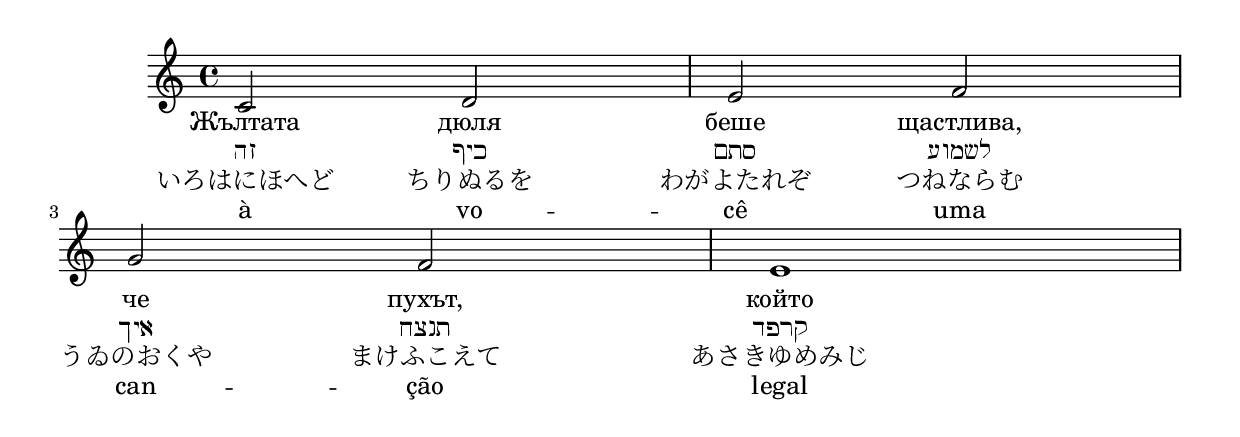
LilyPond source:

%% Do not edit this file; it is automatically
%% generated from LSR http://lsr.dsi.unimi.it
%% This file is in the public domain.
\version "2.13.29"

\header {
  lsrtags = "text"

  texidoc = "
Various scripts may be used for texts (like titles and lyrics) by
entering them in UTF-8 encoding, and using a Pango based backend.
Depending on the fonts installed, this fragment will render Bulgarian
(Cyrillic), Hebrew, Japanese and Portuguese.

"
  doctitle = "UTF-8"
} % begin verbatim

% end verbatim - this comment is a hack to prevent texinfo.tex
% from choking on non-European UTF-8 subsets

%% Edit this file using a Unicode aware editor, such as GVIM, GEDIT, Emacs

%{

You may have to install additional fonts.

Red Hat Fedora

    taipeifonts fonts-xorg-truetype ttfonts-ja fonts-arabic \
   ttfonts-zh_CN fonts-ja fonts-hebrew

Debian GNU/Linux

   apt-get install emacs-intl-fonts xfonts-intl-.* \
  ttf-kochi-gothic ttf-kochi-mincho \
  xfonts-bolkhov-75dpi xfonts-cronyx-100dpi xfonts-cronyx-75dpi
%}

% Cyrillic font
bulgarian = \lyricmode {
  Жълтата дюля беше щастлива, че пухът, който цъфна, замръзна като гьон.
}

hebrew = \lyricmode {
  זה כיף סתם לשמוע איך תנצח קרפד עץ טוב בגן.
}

japanese = \lyricmode {
  いろはにほへど ちりぬるを
  わがよたれぞ  つねならむ
  うゐのおくや  まけふこえて
  あさきゆめみじ ゑひもせず
}

% "a legal song to you"
portuguese = \lyricmode {
  à vo -- cê uma can -- ção legal
}

\relative c' {
  c2 d
  e2 f
  g2 f
  e1
}
\addlyrics { \bulgarian }
\addlyrics { \hebrew }
\addlyrics { \japanese }
\addlyrics { \portuguese }
